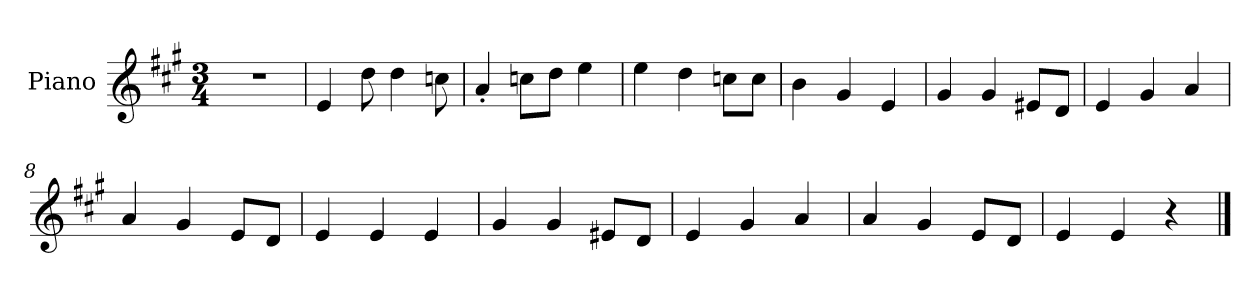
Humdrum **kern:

**kern
*part1
*staff1
*I"Piano
*I'P-no
*clefG2
*k[f#c#g#]
*M3/4
*MM176
=1
2.r
=2
4e/
8dd\
4dd\
8ccn\
=3
4a'/
8ccn\L
8dd\J
4ee\
=4
4ee\
4dd\
8ccn\L
8cc\J
=5
4b\
4g#/
4e/
=6
4g#/
4g#/
8e#X/L
8d/J
=7
4e/
4g#/
4a/
=8
4a/
4g#/
8e/L
8d/J
=9
4e/
4e/
4e/
!!LO:LB:g=z
=10
4g#/
4g#/
8e#X/L
8d/J
=11
4e/
4g#/
4a/
=12
4a/
4g#/
8e/L
8d/J
=13
4e/
4e/
4r
==
*-
